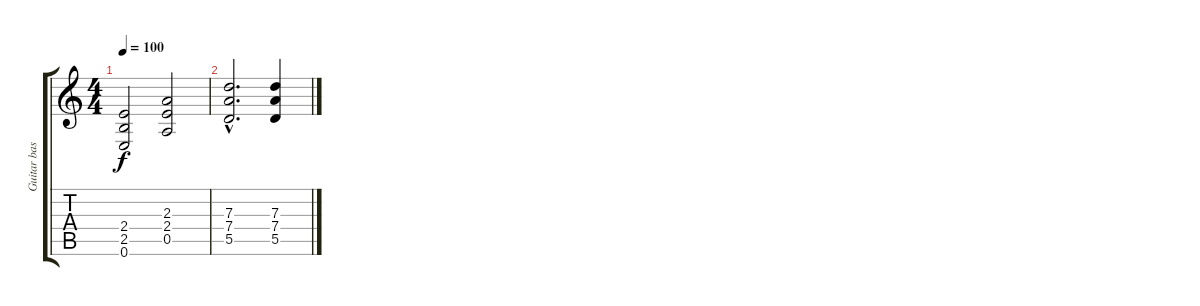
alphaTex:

\track ("Guitar base" "Guitar bas") {instrument overdrivenguitar}
\staff {score tabs}
\tuning (E4 B3 G3 D3 A2 E2) {hide}
\ts (4 4)
\tempo 100
\clef g2
\ks c
(2.4 2.5 0.6).2{dy f} (2.3 2.4 0.5).2 |
(7.3{hac} 7.4{hac} 5.5{hac}).2{d} (7.3 7.4 5.5).4
